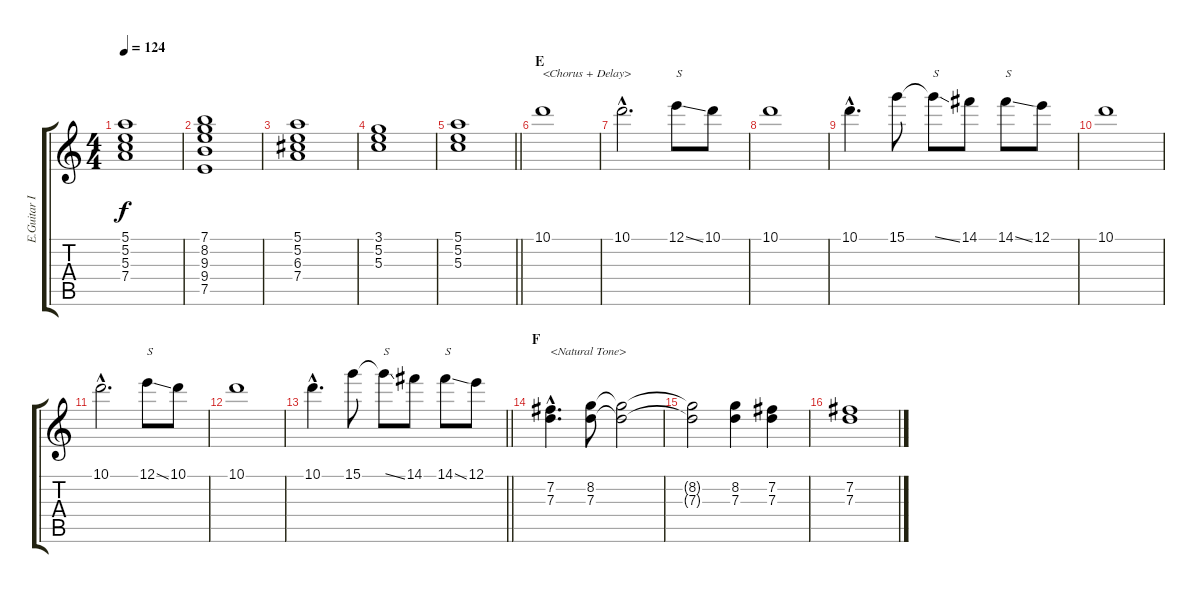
\track ("E.Guitar II" "E.Guitar I") {instrument electricguitarclean}
\staff {score tabs}
\tuning (E4 B3 G3 D3 A2 E2) {hide}
\ts (4 4)
\tempo 124
\clef g2
\ks c
(5.1 5.2 5.3 7.4).1{dy f} |
(7.1 8.2 9.3 9.4 7.5).1 |
(5.1 5.2 6.3 7.4).1 |
(3.1 5.2 5.3).1 |
\barLineRight lightlight
(5.1 5.2 5.3).1 |
\section ("" "E")
10.1.1{txt "<Chorus + Delay>"} |
10.1{hac}.2{d} 12.1{ss}.8{txt "S"} 10.1.8 |
10.1.1 |
10.1{hac}.4{d} 15.1.8 15.1{ss t}.8{txt "S"} 14.1.8 14.1{ss}.8{txt "S"} 12.1.8 |
10.1.1 |
10.1{hac}.2{d} 12.1{ss}.8{txt "S"} 10.1.8 |
10.1.1 |
\barLineRight lightlight
10.1{hac}.4{d} 15.1.8 15.1{ss t}.8{txt "S"} 14.1.8 14.1{ss}.8{txt "S"} 12.1.8 |
\section ("" "F")
(7.2{hac} 7.3{hac}).4{d txt "<Natural Tone>" instrument electricguitarclean} (8.2 7.3).8 (8.2{t} 7.3{t}).2 |
(8.2{t} 7.3{t}).2 (8.2 7.3).4 (7.2 7.3).4 |
(7.2 7.3).1
